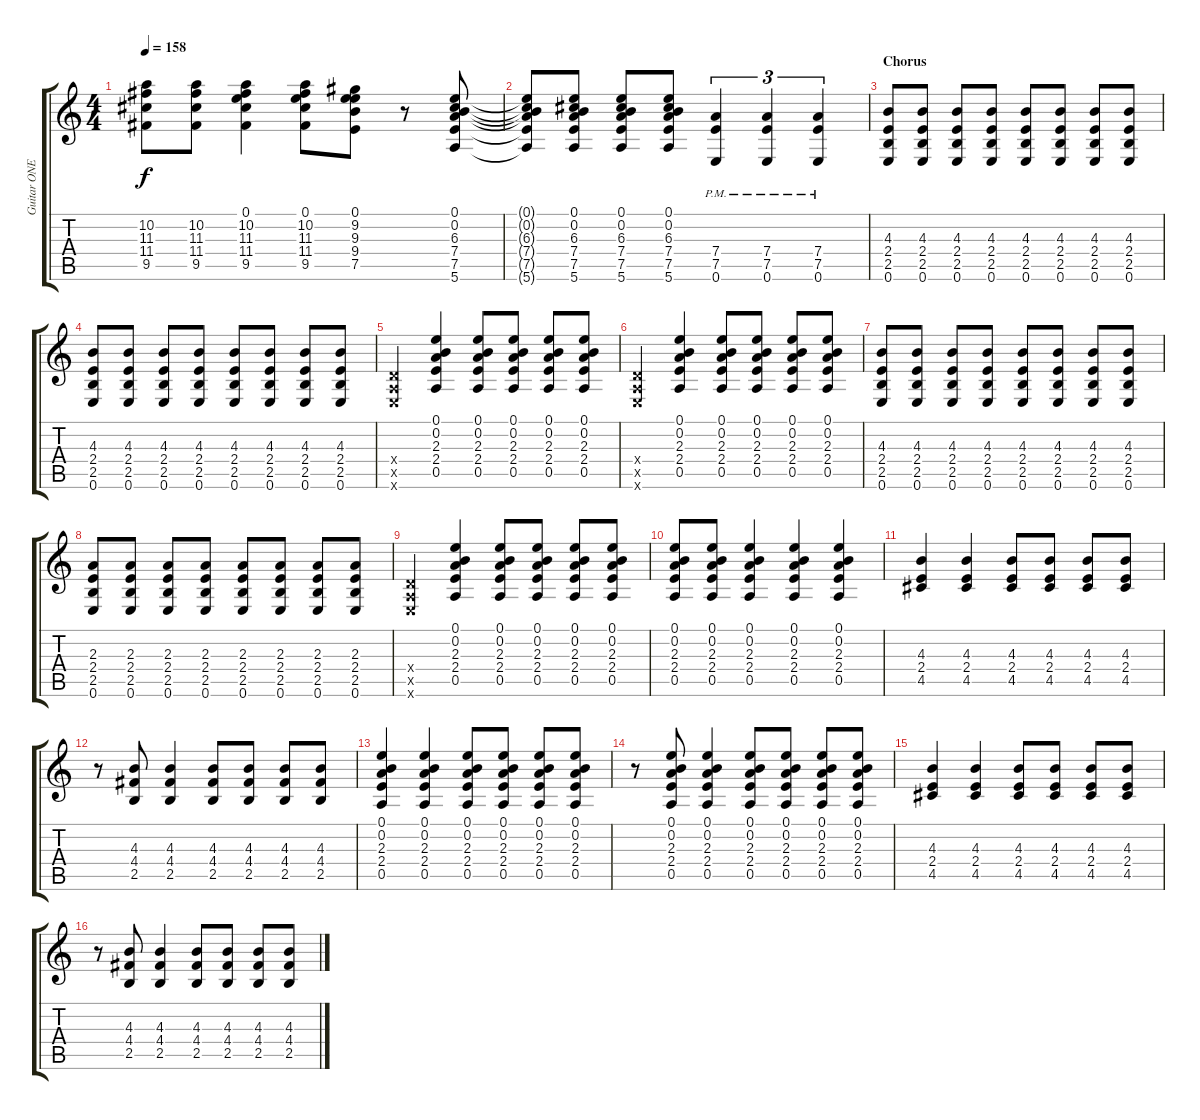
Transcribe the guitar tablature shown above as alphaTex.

\track ("Guitar ONE" "Guitar ONE") {instrument overdrivenguitar}
\staff {score tabs}
\tuning (E4 B3 G3 D3 A2 E2) {hide}
\ts (4 4)
\tempo 158
\clef g2
\ks c
(10.2{t} 11.3{t} 11.4{t} 9.5{t}).8{dy f} (10.2 11.3 11.4 9.5).8 (0.1 10.2 11.3 11.4 9.5).4 (0.1 10.2 11.3 11.4 9.5).8 (0.1 9.2 9.3 9.4 7.5).8 r.8 (0.1 0.2 6.3 7.4 7.5 5.6).8 |
(0.1{t} 0.2{t} 6.3{t} 7.4{t} 7.5{t} 5.6{t}).8 (0.1 0.2 6.3 7.4 7.5 5.6).8 (0.1 0.2 6.3 7.4 7.5 5.6).8 (0.1 0.2 6.3 7.4 7.5 5.6).8 (7.4{pm} 7.5{pm} 0.6{pm}).4{tu (3 2)} (7.4{pm} 7.5{pm} 0.6{pm}).4{tu (3 2)} (7.4{pm} 7.5{pm} 0.6{pm}).4{tu (3 2)} |
\section ("" "Chorus")
(4.3 2.4 2.5 0.6).8 (4.3 2.4 2.5 0.6).8 (4.3 2.4 2.5 0.6).8 (4.3 2.4 2.5 0.6).8 (4.3 2.4 2.5 0.6).8 (4.3 2.4 2.5 0.6).8 (4.3 2.4 2.5 0.6).8 (4.3 2.4 2.5 0.6).8 |
(4.3 2.4 2.5 0.6).8 (4.3 2.4 2.5 0.6).8 (4.3 2.4 2.5 0.6).8 (4.3 2.4 2.5 0.6).8 (4.3 2.4 2.5 0.6).8 (4.3 2.4 2.5 0.6).8 (4.3 2.4 2.5 0.6).8 (4.3 2.4 2.5 0.6).8 |
(0.4{x} 0.5{x} 0.6{x}).4 (0.1 0.2 2.3 2.4 0.5).4 (0.1 0.2 2.3 2.4 0.5).8 (0.1 0.2 2.3 2.4 0.5).8 (0.1 0.2 2.3 2.4 0.5).8 (0.1 0.2 2.3 2.4 0.5).8 |
(0.4{x} 0.5{x} 0.6{x}).4 (0.1 0.2 2.3 2.4 0.5).4 (0.1 0.2 2.3 2.4 0.5).8 (0.1 0.2 2.3 2.4 0.5).8 (0.1 0.2 2.3 2.4 0.5).8 (0.1 0.2 2.3 2.4 0.5).8 |
(4.3 2.4 2.5 0.6).8 (4.3 2.4 2.5 0.6).8 (4.3 2.4 2.5 0.6).8 (4.3 2.4 2.5 0.6).8 (4.3 2.4 2.5 0.6).8 (4.3 2.4 2.5 0.6).8 (4.3 2.4 2.5 0.6).8 (4.3 2.4 2.5 0.6).8 |
(2.3 2.4 2.5 0.6).8 (2.3 2.4 2.5 0.6).8 (2.3 2.4 2.5 0.6).8 (2.3 2.4 2.5 0.6).8 (2.3 2.4 2.5 0.6).8 (2.3 2.4 2.5 0.6).8 (2.3 2.4 2.5 0.6).8 (2.3 2.4 2.5 0.6).8 |
(0.4{x} 0.5{x} 0.6{x}).4 (0.1 0.2 2.3 2.4 0.5).4 (0.1 0.2 2.3 2.4 0.5).8 (0.1 0.2 2.3 2.4 0.5).8 (0.1 0.2 2.3 2.4 0.5).8 (0.1 0.2 2.3 2.4 0.5).8 |
(0.1 0.2 2.3 2.4 0.5).8 (0.1 0.2 2.3 2.4 0.5).8 (0.1 0.2 2.3 2.4 0.5).4 (0.1 0.2 2.3 2.4 0.5).4 (0.1 0.2 2.3 2.4 0.5).4 |
(4.3 2.4 4.5).4 (4.3 2.4 4.5).4 (4.3 2.4 4.5).8 (4.3 2.4 4.5).8 (4.3 2.4 4.5).8 (4.3 2.4 4.5).8 |
r.8 (4.3 4.4 2.5).8 (4.3 4.4 2.5).4 (4.3 4.4 2.5).8 (4.3 4.4 2.5).8 (4.3 4.4 2.5).8 (4.3 4.4 2.5).8 |
(0.1 0.2 2.3 2.4 0.5).4 (0.1 0.2 2.3 2.4 0.5).4 (0.1 0.2 2.3 2.4 0.5).8 (0.1 0.2 2.3 2.4 0.5).8 (0.1 0.2 2.3 2.4 0.5).8 (0.1 0.2 2.3 2.4 0.5).8 |
r.8 (0.1 0.2 2.3 2.4 0.5).8 (0.1 0.2 2.3 2.4 0.5).4 (0.1 0.2 2.3 2.4 0.5).8 (0.1 0.2 2.3 2.4 0.5).8 (0.1 0.2 2.3 2.4 0.5).8 (0.1 0.2 2.3 2.4 0.5).8 |
(4.3 2.4 4.5).4 (4.3 2.4 4.5).4 (4.3 2.4 4.5).8 (4.3 2.4 4.5).8 (4.3 2.4 4.5).8 (4.3 2.4 4.5).8 |
r.8 (4.3 4.4 2.5).8 (4.3 4.4 2.5).4 (4.3 4.4 2.5).8 (4.3 4.4 2.5).8 (4.3 4.4 2.5).8 (4.3 4.4 2.5).8
